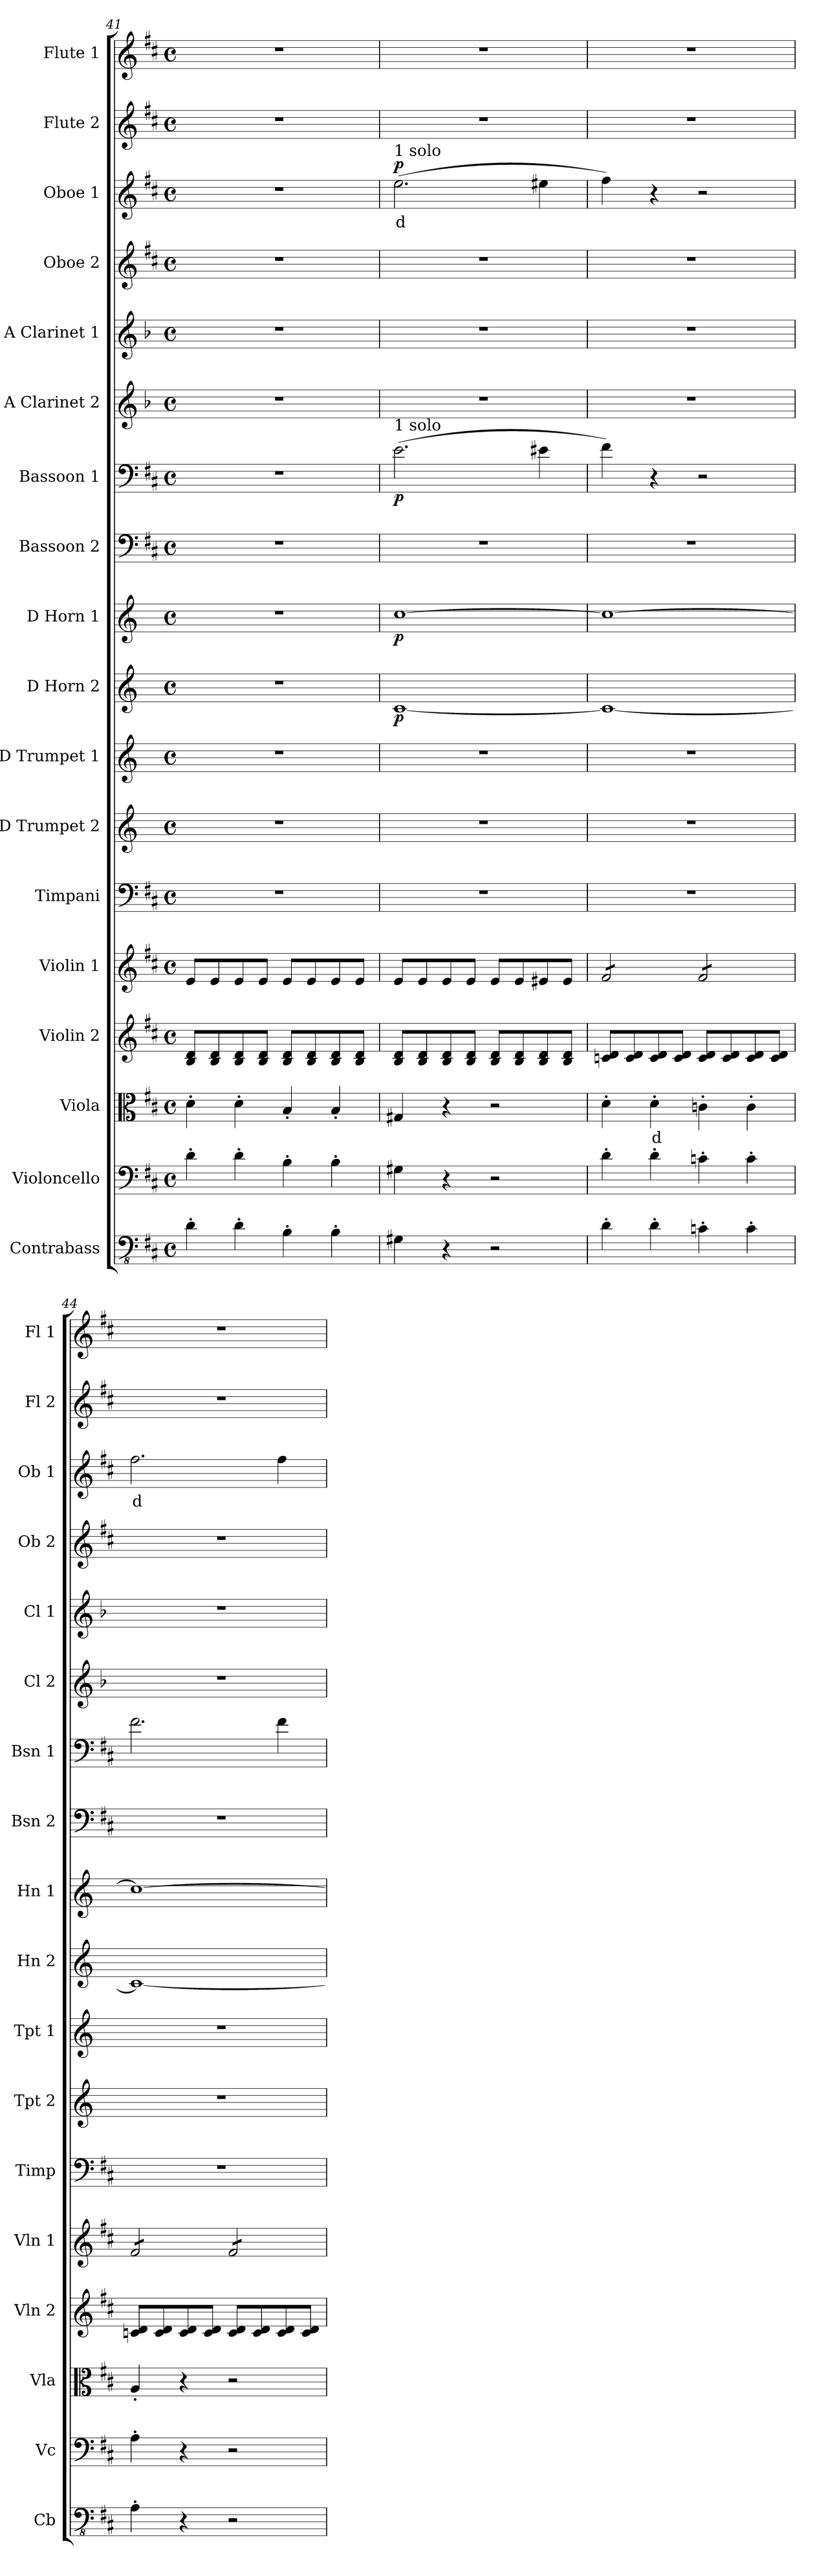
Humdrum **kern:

**kern	**kern	**kern	**text	**kern	**kern	**kern	**kern	**kern	**kern	**dynam	**kern	**dynam	**kern	**kern	**dynam	**kern	**kern	**kern	**kern	**text	**dynam	**kern	**kern
*part18	*part17	*part16	*part16	*part15	*part14	*part13	*part12	*part11	*part10	*part10	*part9	*part9	*part8	*part7	*part7	*part6	*part5	*part4	*part3	*part3	*part3	*part2	*part1
*staff18	*staff17	*staff16	*staff16	*staff15	*staff14	*staff13	*staff12	*staff11	*staff10	*staff10	*staff9	*staff9	*staff8	*staff7	*staff7	*staff6	*staff5	*staff4	*staff3	*staff3	*staff3	*staff2	*staff1
*I"Contrabass	*I"Violoncello	*I"Viola	*	*I"Violin 2	*I"Violin 1	*I"Timpani	*I"D Trumpet 2	*I"D Trumpet 1	*I"D Horn 2	*	*I"D Horn 1	*	*I"Bassoon 2	*I"Bassoon 1	*	*I"A Clarinet 2	*I"A Clarinet 1	*I"Oboe 2	*I"Oboe 1	*	*	*I"Flute 2	*I"Flute 1
*I'Cb	*I'Vc	*I'Vla	*	*I'Vln 2	*I'Vln 1	*I'Timp	*I'Tpt 2	*I'Tpt 1	*I'Hn 2	*	*I'Hn 1	*	*I'Bsn 2	*I'Bsn 1	*	*I'Cl 2	*I'Cl 1	*I'Ob 2	*I'Ob 1	*	*	*I'Fl 2	*I'Fl 1
!!LO:PB:g=z
*clefFv4	*clefF4	*clefC3	*	*clefG2	*clefG2	*clefF4	*clefG2	*clefG2	*clefG2	*	*clefG2	*	*clefF4	*clefF4	*	*clefG2	*clefG2	*clefG2	*clefG2	*	*	*clefG2	*clefG2
*	*	*	*	*	*	*	*ITrd-1c-2	*ITrd-1c-2	*ITrd6c10	*	*ITrd6c10	*	*	*	*	*ITrd2c3	*ITrd2c3	*	*	*	*	*	*
*k[f#c#]	*k[f#c#]	*k[f#c#]	*	*k[f#c#]	*k[f#c#]	*k[f#c#]	*k[f#c#]	*k[f#c#]	*k[f#c#]	*	*k[f#c#]	*	*k[f#c#]	*k[f#c#]	*	*k[f#c#]	*k[f#c#]	*k[f#c#]	*k[f#c#]	*	*	*k[f#c#]	*k[f#c#]
*M4/4	*M4/4	*M4/4	*	*M4/4	*M4/4	*M4/4	*M4/4	*M4/4	*M4/4	*	*M4/4	*	*M4/4	*M4/4	*	*M4/4	*M4/4	*M4/4	*M4/4	*	*	*M4/4	*M4/4
*met(c)	*met(c)	*met(c)	*	*met(c)	*met(c)	*met(c)	*met(c)	*met(c)	*met(c)	*	*met(c)	*	*met(c)	*met(c)	*	*met(c)	*met(c)	*met(c)	*met(c)	*	*	*met(c)	*met(c)
=41	=41	=41	=41	=41	=41	=41	=41	=41	=41	=41	=41	=41	=41	=41	=41	=41	=41	=41	=41	=41	=41	=41	=41
4D'\	4d'\	4d'\	.	8B/ 8d/L	8e/L	1r	1r	1r	1r	.	1r	.	1r	1r	.	1r	1r	1r	1r	.	.	1r	1r
.	.	.	.	8B/ 8d/	8e/	.	.	.	.	.	.	.	.	.	.	.	.	.	.	.	.	.	.
4D'\	4d'\	4d'\	.	8B/ 8d/	8e/	.	.	.	.	.	.	.	.	.	.	.	.	.	.	.	.	.	.
.	.	.	.	8B/ 8d/J	8e/J	.	.	.	.	.	.	.	.	.	.	.	.	.	.	.	.	.	.
4BB'\	4B'\	4B'/	.	8B/ 8d/L	8e/L	.	.	.	.	.	.	.	.	.	.	.	.	.	.	.	.	.	.
.	.	.	.	8B/ 8d/	8e/	.	.	.	.	.	.	.	.	.	.	.	.	.	.	.	.	.	.
4BB'\	4B'\	4B'/	.	8B/ 8d/	8e/	.	.	.	.	.	.	.	.	.	.	.	.	.	.	.	.	.	.
.	.	.	.	8B/ 8d/J	8e/J	.	.	.	.	.	.	.	.	.	.	.	.	.	.	.	.	.	.
=42	=42	=42	=42	=42	=42	=42	=42	=42	=42	=42	=42	=42	=42	=42	=42	=42	=42	=42	=42	=42	=42	=42	=42
!	!	!	!	!	!	!	!	!	!	!	!	!	!	!	!	!	!	!	!LO:TX:a:t=1 solo	!	!	!	!
!	!	!	!	!	!	!	!	!	!	!	!	!	!	!LO:TX:a:t=1 solo	!	!	!	!	!	!	!	!	!
!	!	!	!	!	!	!	!	!	!	!LO:DY:b	!	!LO:DY:b	!	!	!LO:DY:b	!	!	!	!	!LO:LY:b:color=#FF0000	!LO:DY:b	!	!
4GG#X\	4G#X\	4G#X/	.	8B/ 8d/L	8e/L	1r	1r	1r	[1D	p	[1d	p	1r	(2.e\	p	1r	1r	1r	(2.ee\	d	p	1r	1r
.	.	.	.	8B/ 8d/	8e/	.	.	.	.	.	.	.	.	.	.	.	.	.	.	.	.	.	.
4r	4r	4r	.	8B/ 8d/	8e/	.	.	.	.	.	.	.	.	.	.	.	.	.	.	.	.	.	.
.	.	.	.	8B/ 8d/J	8e/J	.	.	.	.	.	.	.	.	.	.	.	.	.	.	.	.	.	.
2r	2r	2r	.	8B/ 8d/L	8e/L	.	.	.	.	.	.	.	.	.	.	.	.	.	.	.	.	.	.
.	.	.	.	8B/ 8d/	8e/	.	.	.	.	.	.	.	.	.	.	.	.	.	.	.	.	.	.
.	.	.	.	8B/ 8d/	8e#X/	.	.	.	.	.	.	.	.	4e#X\	.	.	.	.	4ee#X\	.	.	.	.
.	.	.	.	8B/ 8d/J	8e#/J	.	.	.	.	.	.	.	.	.	.	.	.	.	.	.	.	.	.
=43	=43	=43	=43	=43	=43	=43	=43	=43	=43	=43	=43	=43	=43	=43	=43	=43	=43	=43	=43	=43	=43	=43	=43
*	*	*	*	*	*tremolo	*	*	*	*	*	*	*	*	*	*	*	*	*	*	*	*	*	*
4D'\	4d'\	4d'\	.	8cn/ 8d/L	8f#/L	1r	1r	1r	1D_	.	1d_	.	1r	4f#\)	.	1r	1r	1r	4ff#\)	.	.	1r	1r
.	.	.	.	8c/ 8d/	8f#/	.	.	.	.	.	.	.	.	.	.	.	.	.	.	.	.	.	.
!	!	!	!LO:LY:b:color=#FF0000	!	!	!	!	!	!	!	!	!	!	!	!	!	!	!	!	!	!	!	!
4D'\	4d'\	4d'\	d	8c/ 8d/	8f#/	.	.	.	.	.	.	.	.	4r	.	.	.	.	4r	.	.	.	.
.	.	.	.	8c/ 8d/J	8f#/J	.	.	.	.	.	.	.	.	.	.	.	.	.	.	.	.	.	.
4Cn'\	4cn'\	4cn'\	.	8c/ 8d/L	8f#/L	.	.	.	.	.	.	.	.	2r	.	.	.	.	2r	.	.	.	.
.	.	.	.	8c/ 8d/	8f#/	.	.	.	.	.	.	.	.	.	.	.	.	.	.	.	.	.	.
4C'\	4c'\	4c'\	.	8c/ 8d/	8f#/	.	.	.	.	.	.	.	.	.	.	.	.	.	.	.	.	.	.
.	.	.	.	8c/ 8d/J	8f#/J	.	.	.	.	.	.	.	.	.	.	.	.	.	.	.	.	.	.
=44	=44	=44	=44	=44	=44	=44	=44	=44	=44	=44	=44	=44	=44	=44	=44	=44	=44	=44	=44	=44	=44	=44	=44
!	!	!	!	!	!	!	!	!	!	!	!	!	!	!	!	!	!	!	!	!LO:LY:b:color=#FF0000	!	!	!
4AA'\	4A'\	4A'/	.	8cn/ 8d/L	8f#/L	1r	1r	1r	1D_	.	1d_	.	1r	2.f#\	.	1r	1r	1r	2.ff#\	d	.	1r	1r
.	.	.	.	8c/ 8d/	8f#/	.	.	.	.	.	.	.	.	.	.	.	.	.	.	.	.	.	.
4r	4r	4r	.	8c/ 8d/	8f#/	.	.	.	.	.	.	.	.	.	.	.	.	.	.	.	.	.	.
.	.	.	.	8c/ 8d/J	8f#/J	.	.	.	.	.	.	.	.	.	.	.	.	.	.	.	.	.	.
2r	2r	2r	.	8c/ 8d/L	8f#/L	.	.	.	.	.	.	.	.	.	.	.	.	.	.	.	.	.	.
.	.	.	.	8c/ 8d/	8f#/	.	.	.	.	.	.	.	.	.	.	.	.	.	.	.	.	.	.
.	.	.	.	8c/ 8d/	8f#/	.	.	.	.	.	.	.	.	4f#\	.	.	.	.	4ff#\	.	.	.	.
.	.	.	.	8c/ 8d/J	8f#/J	.	.	.	.	.	.	.	.	.	.	.	.	.	.	.	.	.	.
*	*	*	*	*	*Xtremolo	*	*	*	*	*	*	*	*	*	*	*	*	*	*	*	*	*	*
=	=	=	=	=	=	=	=	=	=	=	=	=	=	=	=	=	=	=	=	=	=	=	=
*-	*-	*-	*-	*-	*-	*-	*-	*-	*-	*-	*-	*-	*-	*-	*-	*-	*-	*-	*-	*-	*-	*-	*-
